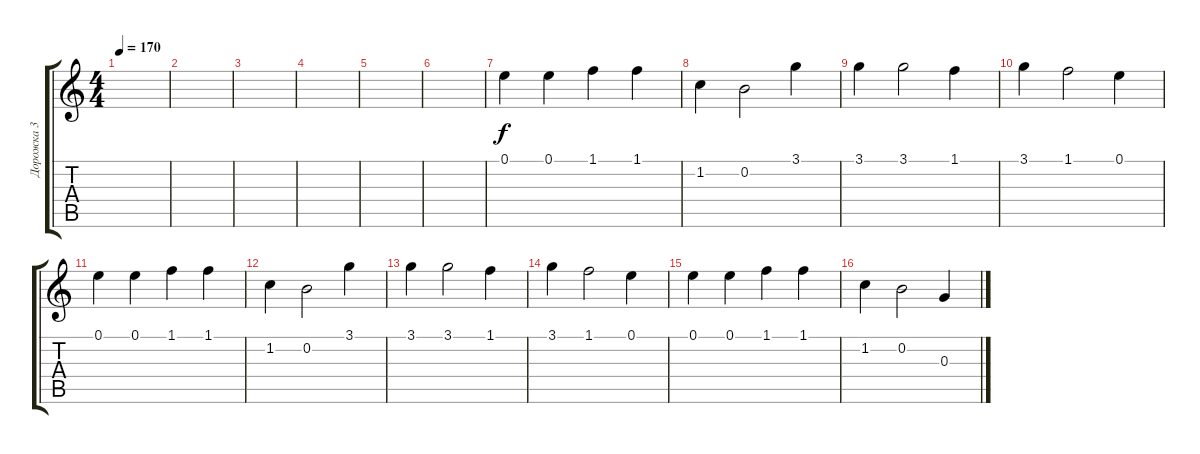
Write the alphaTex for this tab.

\track ("Дорожка 3" "Дорожка 3") {instrument acousticguitarsteel}
\staff {score tabs}
\tuning (E4 B3 G3 D3 A2 E2) {hide}
\ts (4 4)
\tempo 170
\clef g2
\ks c
|
|
|
|
|
|
0.1.4 0.1.4 1.1.4 1.1.4 |
1.2.4 0.2.2 3.1.4 |
3.1.4 3.1.2 1.1.4 |
3.1.4 1.1.2 0.1.4 |
0.1.4 0.1.4 1.1.4 1.1.4 |
1.2.4 0.2.2 3.1.4 |
3.1.4 3.1.2 1.1.4 |
3.1.4 1.1.2 0.1.4 |
0.1.4 0.1.4 1.1.4 1.1.4 |
1.2.4 0.2.2 0.3.4
